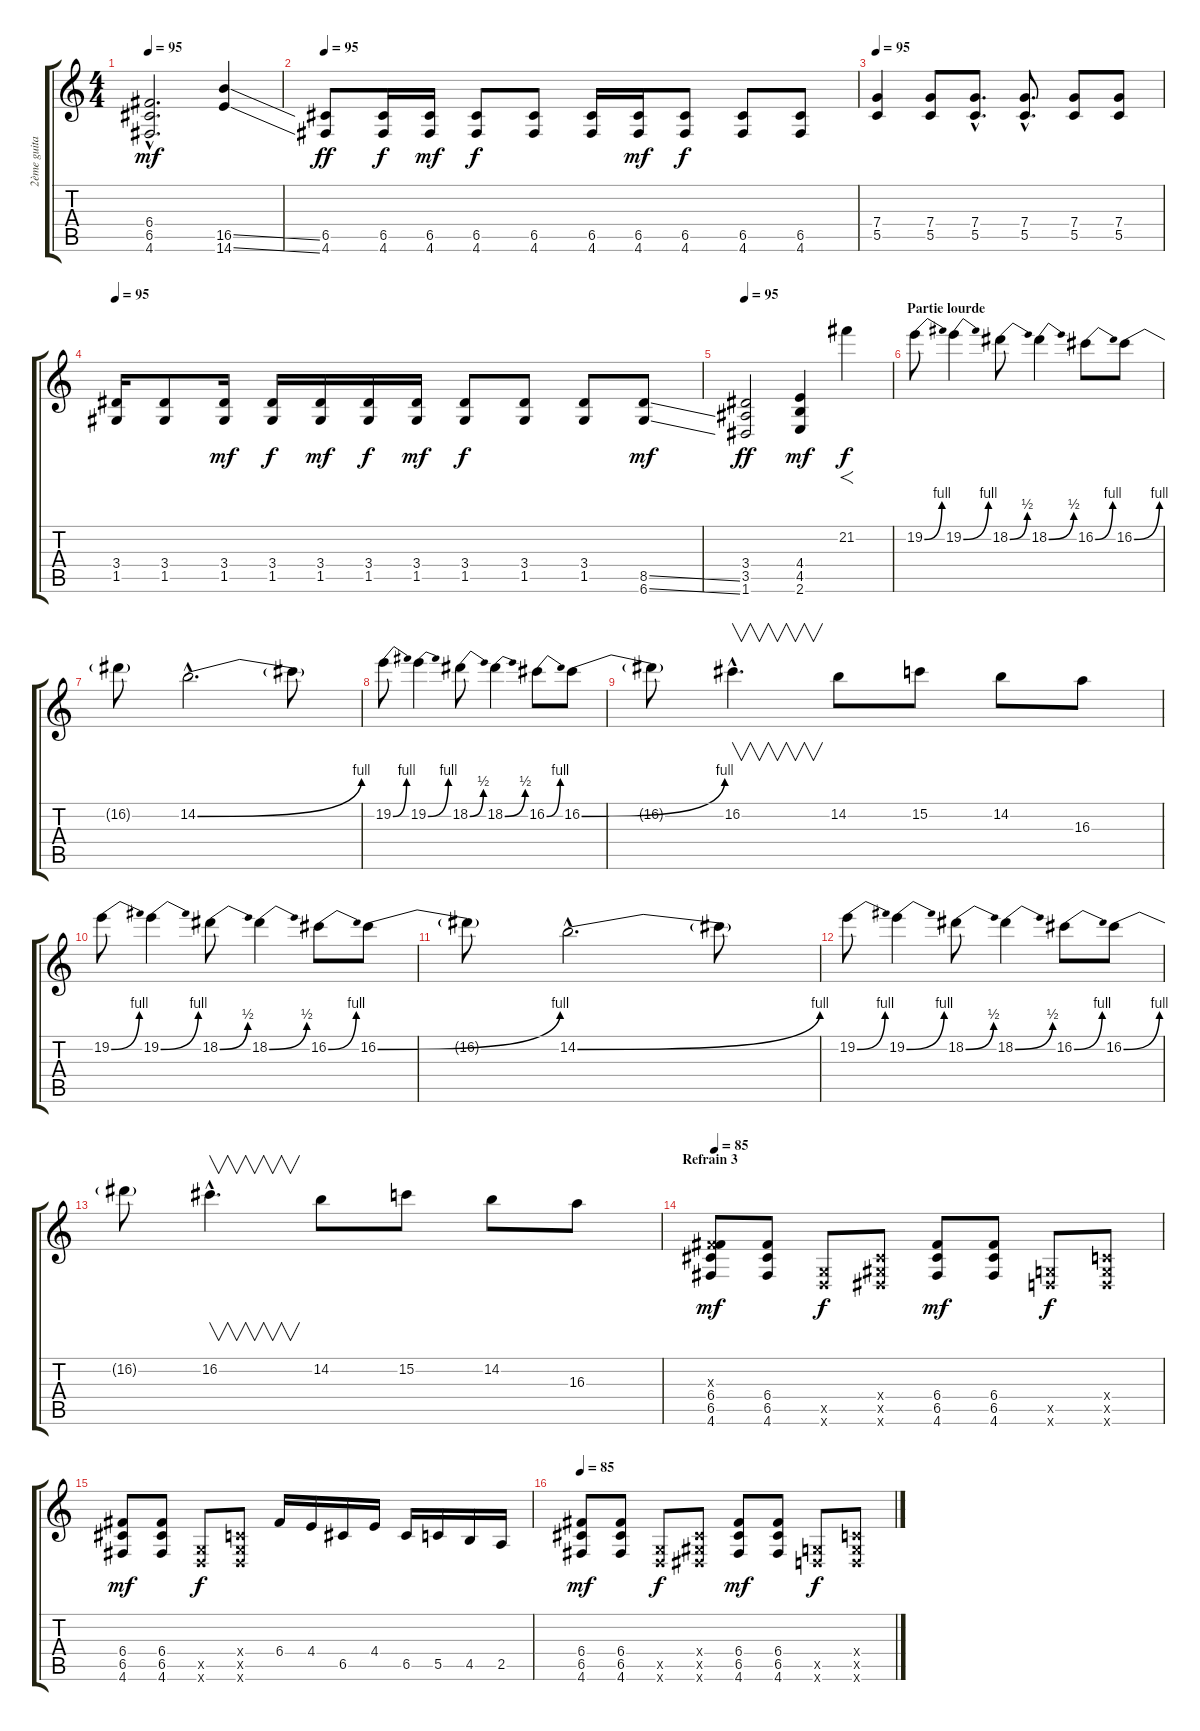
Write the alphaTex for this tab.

\track ("2ème guitare" "2ème guita") {instrument overdrivenguitar}
\staff {score tabs}
\tuning (D4 A3 F3 C3 G2 D2) {hide}
\ts (4 4)
\tempo 95
\clef g2
\ks c
(6.4{hac} 6.5{hac} 4.6{hac}).2{d dy mf} (16.5{ss} 14.6{ss}).4 |
\tempo 95
(6.5 4.6).8{dy ff} (6.5 4.6).16{dy f} (6.5 4.6).16{dy mf} (6.5 4.6).8{dy f} (6.5 4.6).8 (6.5 4.6).16 (6.5 4.6).16{dy mf} (6.5 4.6).8{dy f} (6.5 4.6).8 (6.5 4.6).8 |
\tempo 95
(7.4 5.5).4 (7.4 5.5).8 (7.4{hac} 5.5{hac}).8{d} (7.4{hac} 5.5{hac}).8{d} (7.4 5.5).8 (7.4 5.5).8 |
\tempo 95
(3.4 1.5).16 (3.4 1.5).8 (3.4 1.5).16{dy mf} (3.4 1.5).16{dy f} (3.4 1.5).16{dy mf} (3.4 1.5).16{dy f} (3.4 1.5).16{dy mf} (3.4 1.5).8{dy f} (3.4 1.5).8 (3.4 1.5).8 (8.5{ss} 6.6{ss}).8{dy mf} |
\tempo 95
(3.4 3.5 1.6).2{dy ff} (4.4 4.5 2.6).4{dy mf} 21.2.4{f dy f} |
\section ("" "Partie lourde")
19.2{be (bend 0 0 60 4)}.8{volume 10 balance 8} 19.2{be (bend 0 0 60 4)}.4 18.2{be (bend 0 0 60 2)}.8 18.2{be (bend 0 0 60 2)}.4 16.2{be (bend 0 0 60 4)}.8 16.2{be (bend 0 0 60 4)}.8 |
16.2{t}.8 14.2{be (bend 0 0 60 4) hac}.2{d} 14.2{t}.8 |
19.2{be (bend 0 0 60 4)}.8{volume 10 balance 8} 19.2{be (bend 0 0 60 4)}.4 18.2{be (bend 0 0 60 2)}.8 18.2{be (bend 0 0 60 2)}.4 16.2{be (bend 0 0 60 4)}.8 16.2{be (bend 0 0 60 4)}.8 |
16.2{t}.8 16.2{hac}.4{v d} 14.2.8 15.2.8 14.2.8 16.3.8 |
19.2{be (bend 0 0 60 4)}.8{volume 10 balance 8} 19.2{be (bend 0 0 60 4)}.4 18.2{be (bend 0 0 60 2)}.8 18.2{be (bend 0 0 60 2)}.4 16.2{be (bend 0 0 60 4)}.8 16.2{be (bend 0 0 60 4)}.8 |
16.2{t}.8 14.2{be (bend 0 0 60 4) hac}.2{d} 14.2{t}.8 |
19.2{be (bend 0 0 60 4)}.8{volume 10 balance 8} 19.2{be (bend 0 0 60 4)}.4 18.2{be (bend 0 0 60 2)}.8 18.2{be (bend 0 0 60 2)}.4 16.2{be (bend 0 0 60 4)}.8 16.2{be (bend 0 0 60 4)}.8 |
16.2{t}.8 16.2{hac}.4{v d} 14.2.8 15.2.8 14.2.8 16.3.8 |
\section ("" "Refrain 3")
\tempo 85
(0.3{x} 6.4 6.5 4.6).8{dy mf volume 11 balance 13} (6.4 6.5 4.6).8 (0.5{x} 0.6{x}).8{dy f} (1.4{x} 1.5{x} 1.6{x}).8 (6.4 6.5 4.6).8{dy mf} (6.4 6.5 4.6).8 (0.5{x} 0.6{x}).8{dy f} (0.4{x} 0.5{x} 0.6{x}).8 |
(6.4 6.5 4.6).8{dy mf} (6.4 6.5 4.6).8 (0.5{x} 0.6{x}).8{dy f} (0.4{x} 0.5{x} 0.6{x}).8 6.4.16 4.4.16 6.5.16 4.4.16 6.5.16 5.5.16 4.5.16 2.5.16 |
\tempo 85
(6.4 6.5 4.6).8{dy mf} (6.4 6.5 4.6).8 (0.5{x} 0.6{x}).8{dy f} (1.4{x} 1.5{x} 1.6{x}).8 (6.4 6.5 4.6).8{dy mf} (6.4 6.5 4.6).8 (0.5{x} 0.6{x}).8{dy f} (0.4{x} 0.5{x} 0.6{x}).8
